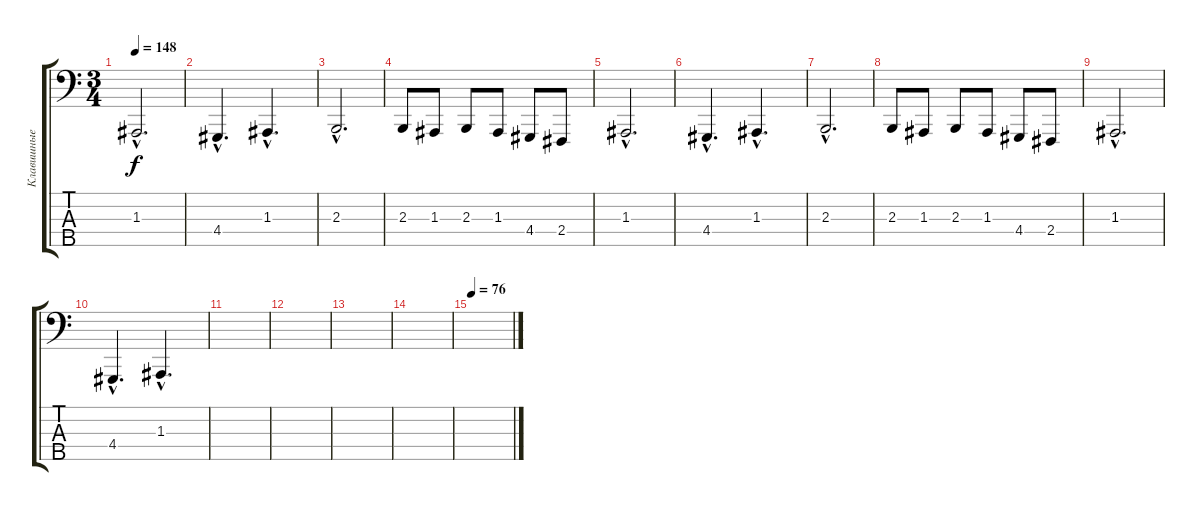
\track ("Клавишные" "Клавишные") {instrument lead8bassandlead}
\staff {score tabs}
\tuning (G2 D2 A1 E1 B0) {hide}
\ts (3 4)
\tempo 148
\clef f4
\ks c
1.3{hac}.2{d dy f} |
4.4{hac}.4{d} 1.3{hac}.4{d} |
2.3{hac}.2{d} |
2.3.8 1.3.8 2.3.8 1.3.8 4.4.8 2.4.8 |
1.3{hac}.2{d} |
4.4{hac}.4{d} 1.3{hac}.4{d} |
2.3{hac}.2{d} |
2.3.8 1.3.8 2.3.8 1.3.8 4.4.8 2.4.8 |
1.3{hac}.2{d} |
4.4{hac}.4{d} 1.3{hac}.4{d} |
|
|
|
|
\tempo 76
